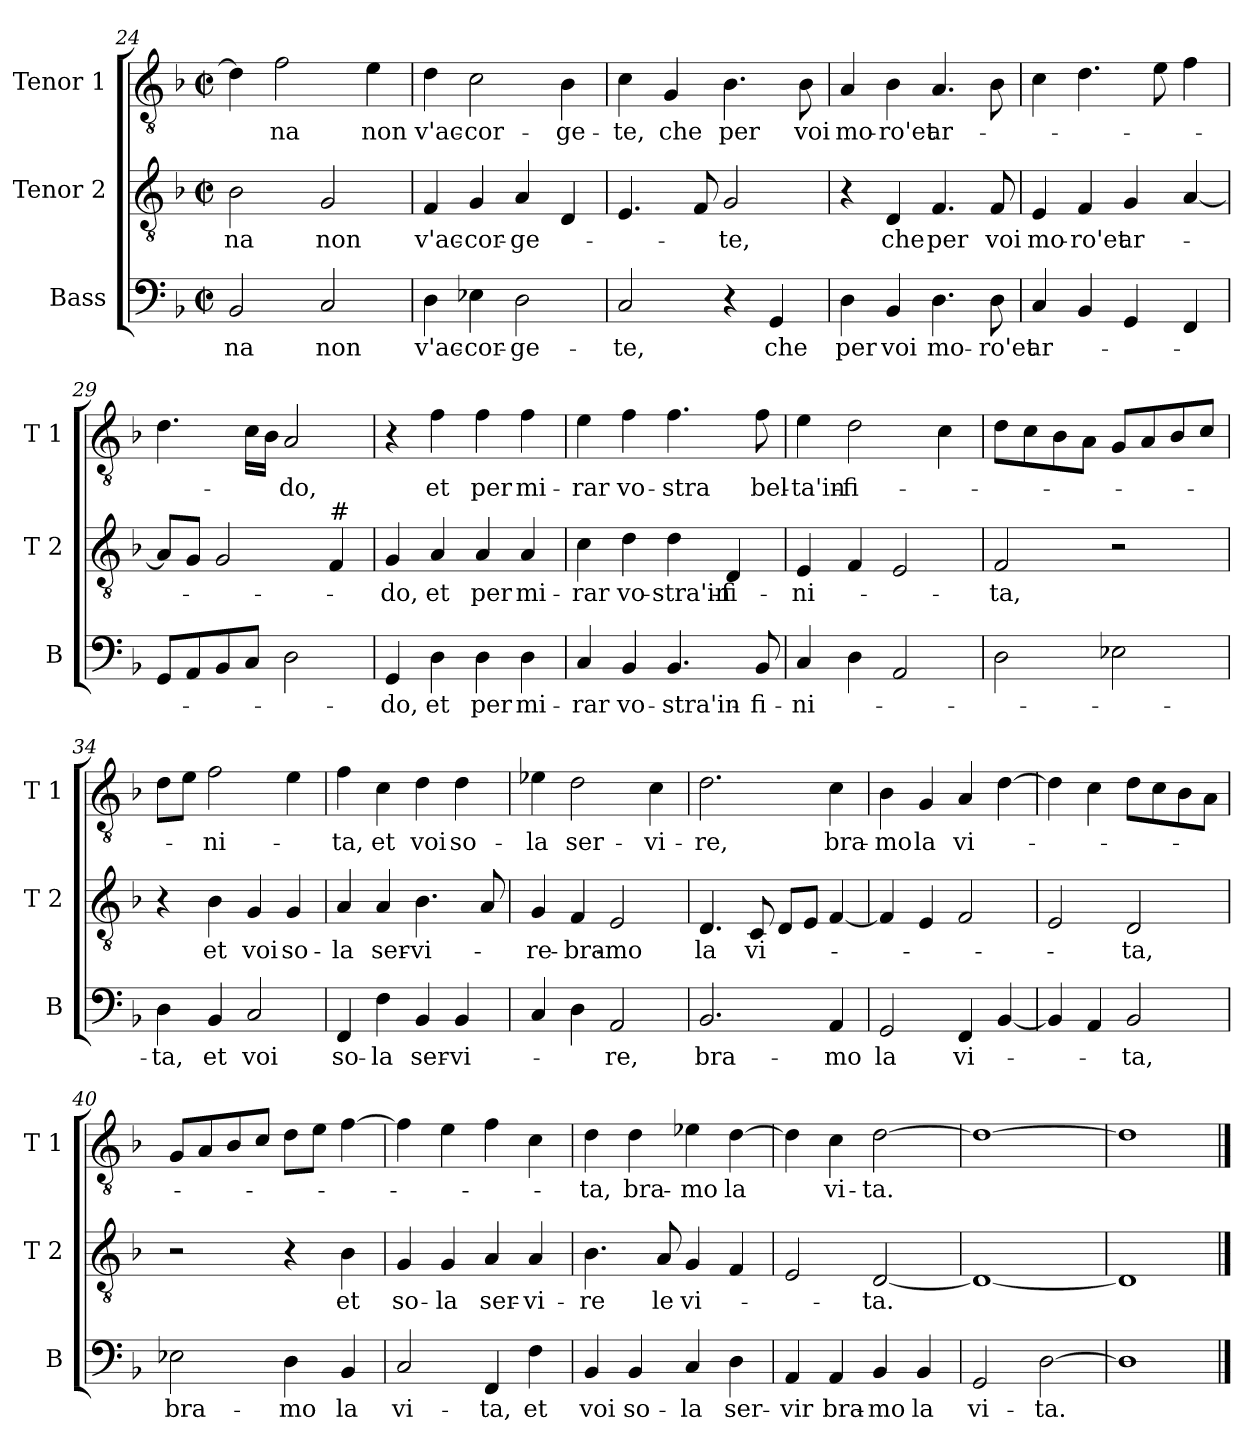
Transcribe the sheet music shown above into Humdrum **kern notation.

**kern	**text	**kern	**text	**kern	**text
*part3	*part3	*part2	*part2	*part1	*part1
*staff3	*staff3	*staff2	*staff2	*staff1	*staff1
*I"Bass	*	*I"Tenor 2	*	*I"Tenor 1	*
*I'B	*	*I'T 2	*	*I'T 1	*
*clefF4	*	*clefGv2	*	*clefGv2	*
*k[b-]	*	*k[b-]	*	*k[b-]	*
*F:	*	*F:	*	*F:	*
*M2/2	*	*M2/2	*	*M2/2	*
*met(c|)	*	*met(c|)	*	*met(c|)	*
=24	=24	=24	=24	=24	=24
!	!LO:LY:b	!	!LO:LY:b	!	!
2BB-/	-na	2B-\	-na	4d\]	.
!	!	!	!	!	!LO:LY:b
.	.	.	.	2f\	-na
!	!LO:LY:b	!	!LO:LY:b	!	!
2C/	non	2G/	non	.	.
!	!	!	!	!	!LO:LY:b
.	.	.	.	4e\	non
=25	=25	=25	=25	=25	=25
!	!LO:LY:b	!	!LO:LY:b	!	!LO:LY:b
4D\	v'ac-	4F/	v'ac-	4d\	v'ac-
!	!LO:LY:b	!	!LO:LY:b	!	!LO:LY:b
4E-X\	-cor-	4G/	-cor-	2c\	-cor-
!	!LO:LY:b	!	!LO:LY:b	!	!
2D\	-ge-	4A/	-ge-	.	.
!	!	!	!	!	!LO:LY:b
.	.	4D/	.	4B-\	-ge-
!!LO:LB:g=z
=26	=26	=26	=26	=26	=26
!	!LO:LY:b	!	!	!	!LO:LY:b
2C/	-te,	4.E/	.	4c\	-te,
!	!	!	!	!	!LO:LY:b
.	.	.	.	4G/	che
.	.	8F/	.	.	.
!	!	!	!LO:LY:b	!	!LO:LY:b
4r	.	2G/	-te,	4.B-\	per
!	!LO:LY:b	!	!	!	!
4GG/	che	.	.	.	.
!	!	!	!	!	!LO:LY:b
.	.	.	.	8B-\	voi
=27	=27	=27	=27	=27	=27
!	!LO:LY:b	!	!	!	!LO:LY:b
4D\	per	4r	.	4A/	mo-
!	!LO:LY:b	!	!LO:LY:b	!	!LO:LY:b
4BB-/	voi	4D/	che	4B-\	-ro'et
!	!LO:LY:b	!	!LO:LY:b	!	!LO:LY:b
4.D\	mo-	4.F/	per	4.A/	ar-
!	!LO:LY:b	!	!LO:LY:b	!	!
8D\	-ro'et	8F/	voi	8B-\	.
=28	=28	=28	=28	=28	=28
!	!LO:LY:b	!	!LO:LY:b	!	!
4C/	ar-	4E/	mo-	4c\	.
!	!	!	!LO:LY:b	!	!
4BB-/	.	4F/	-ro'et	4.d\	.
!	!	!	!LO:LY:b	!	!
4GG/	.	4G/	ar-	.	.
.	.	.	.	8e\	.
4FF/	.	[4A/	.	4f\	.
=29	=29	=29	=29	=29	=29
8GG/L	.	8A/L]	.	4.d\	.
8AA/	.	8G/J	.	.	.
8BB-/	.	2G/	.	.	.
8C/J	.	.	.	16c\LL	.
.	.	.	.	16B-\JJ	.
!	!	!	!	!	!LO:LY:b
2D\	.	.	.	2A/	-do,
!	!	!LO:TX:a:t=#	!	!	!
.	.	4F/	.	.	.
=30	=30	=30	=30	=30	=30
!	!LO:LY:b	!	!LO:LY:b	!	!
4GG/	-do,	4G/	-do,	4r	.
!	!LO:LY:b	!	!LO:LY:b	!	!LO:LY:b
4D\	et	4A/	et	4f\	et
!	!LO:LY:b	!	!LO:LY:b	!	!LO:LY:b
4D\	per	4A/	per	4f\	per
!	!LO:LY:b	!	!LO:LY:b	!	!LO:LY:b
4D\	mi-	4A/	mi-	4f\	mi-
!!LO:LB:g=z
=31	=31	=31	=31	=31	=31
!	!LO:LY:b	!	!LO:LY:b	!	!LO:LY:b
4C/	-rar	4c\	-rar	4e\	-rar
!	!LO:LY:b	!	!LO:LY:b	!	!LO:LY:b
4BB-/	vo-	4d\	vo-	4f\	vo-
!	!LO:LY:b	!	!LO:LY:b	!	!LO:LY:b
4.BB-/	-stra'in-	4d\	-stra'in-	4.f\	-stra
!	!	!	!LO:LY:b	!	!
.	.	4D/	-fi-	.	.
!	!LO:LY:b	!	!	!	!LO:LY:b
8BB-/	-fi-	.	.	8f\	bel-
=32	=32	=32	=32	=32	=32
!	!LO:LY:b	!	!LO:LY:b	!	!LO:LY:b
4C/	-ni-	4E/	-ni-	4e\	-ta'in-
!	!	!	!	!	!LO:LY:b
4D\	.	4F/	.	2d\	-fi-
2AA/	.	2E/	.	.	.
.	.	.	.	4c\	.
=33	=33	=33	=33	=33	=33
!	!	!	!LO:LY:b	!	!
2D\	.	2F/	-ta,	8d\L	.
.	.	.	.	8c\	.
.	.	.	.	8B-\	.
.	.	.	.	8A\J	.
2E-X\	.	2r	.	8G/L	.
.	.	.	.	8A/	.
.	.	.	.	8B-/	.
.	.	.	.	8c/J	.
=34	=34	=34	=34	=34	=34
!	!LO:LY:b	!	!	!	!
4D\	-ta,	4r	.	8d\L	.
.	.	.	.	8e\J	.
!	!LO:LY:b	!	!LO:LY:b	!	!LO:LY:b
4BB-/	et	4B-\	et	2f\	-ni-
!	!LO:LY:b	!	!LO:LY:b	!	!
2C/	voi	4G/	voi	.	.
!	!	!	!LO:LY:b	!	!
.	.	4G/	so-	4e\	.
=35	=35	=35	=35	=35	=35
!	!LO:LY:b	!	!LO:LY:b	!	!LO:LY:b
4FF/	so-	4A/	-la	4f\	-ta,
!	!LO:LY:b	!	!LO:LY:b	!	!LO:LY:b
4F\	-la	4A/	ser-	4c\	et
!	!LO:LY:b	!	!LO:LY:b	!	!LO:LY:b
4BB-/	ser-	4.B-\	-vi-	4d\	voi
!	!LO:LY:b	!	!	!	!LO:LY:b
4BB-/	-vi-	.	.	4d\	so-
.	.	8A/	.	.	.
!!LO:PB:g=z
=36	=36	=36	=36	=36	=36
!	!	!	!LO:LY:b	!	!LO:LY:b
4C/	.	4G/	-re-	4e-X\	-la
!	!	!	!LO:LY:b	!	!LO:LY:b
4D\	.	4F/	-bra-	2d\	ser-
!	!LO:LY:b	!	!LO:LY:b	!	!
2AA/	-re,	2E/	-mo	.	.
!	!	!	!	!	!LO:LY:b
.	.	.	.	4c\	-vi-
=37	=37	=37	=37	=37	=37
!	!LO:LY:b	!	!LO:LY:b	!	!LO:LY:b
2.BB-/	bra-	4.D/	la	2.d\	-re,
!	!	!	!LO:LY:b	!	!
.	.	8C/	vi-	.	.
.	.	8D/L	.	.	.
.	.	8E/J	.	.	.
!	!LO:LY:b	!	!	!	!LO:LY:b
4AA/	-mo	[4F/	.	4c\	bra-
=38	=38	=38	=38	=38	=38
!	!LO:LY:b	!	!	!	!LO:LY:b
2GG/	la	4F/]	.	4B-\	-mo
!	!	!	!	!	!LO:LY:b
.	.	4E/	.	4G/	la
!	!LO:LY:b	!	!	!	!LO:LY:b
4FF/	vi-	2F/	.	4A/	vi-
[4BB-/	.	.	.	[4d\	.
=39	=39	=39	=39	=39	=39
4BB-/]	.	2E/	.	4d\]	.
4AA/	.	.	.	4c\	.
!	!LO:LY:b	!	!LO:LY:b	!	!
2BB-/	-ta,	2D/	-ta,	8d\L	.
.	.	.	.	8c\	.
.	.	.	.	8B-\	.
.	.	.	.	8A\J	.
=40	=40	=40	=40	=40	=40
!	!LO:LY:b	!	!	!	!
2E-X\	bra-	2r	.	8G/L	.
.	.	.	.	8A/	.
.	.	.	.	8B-/	.
.	.	.	.	8c/J	.
!	!LO:LY:b	!	!	!	!
4D\	-mo	4r	.	8d\L	.
.	.	.	.	8e\J	.
!	!LO:LY:b	!	!LO:LY:b	!	!
4BB-/	la	4B-\	et	[4f\	.
!!LO:LB:g=z
=41	=41	=41	=41	=41	=41
!	!LO:LY:b	!	!LO:LY:b	!	!
2C/	vi-	4G/	so-	4f\]	.
!	!	!	!LO:LY:b	!	!
.	.	4G/	-la	4e\	.
!	!LO:LY:b	!	!LO:LY:b	!	!
4FF/	-ta,	4A/	ser-	4f\	.
!	!LO:LY:b	!	!LO:LY:b	!	!
4F\	et	4A/	-vi-	4c\	.
=42	=42	=42	=42	=42	=42
!	!LO:LY:b	!	!LO:LY:b	!	!LO:LY:b
4BB-/	voi	4.B-\	-re	4d\	-ta,
!	!LO:LY:b	!	!	!	!LO:LY:b
4BB-/	so-	.	.	4d\	bra-
!	!	!	!LO:LY:b	!	!
.	.	8A/	le	.	.
!	!LO:LY:b	!	!LO:LY:b	!	!LO:LY:b
4C/	-la	4G/	vi-	4e-X\	-mo
!	!LO:LY:b	!	!	!	!LO:LY:b
4D\	ser-	4F/	.	[4d\	la
=43	=43	=43	=43	=43	=43
!	!LO:LY:b	!	!	!	!
4AA/	-vir	2E/	.	4d\]	.
!	!LO:LY:b	!	!	!	!LO:LY:b
4AA/	bra-	.	.	4c\	vi-
!	!LO:LY:b	!	!LO:LY:b	!	!LO:LY:b
4BB-/	-mo	[2D/	-ta.	[2d\	-ta.
!	!LO:LY:b	!	!	!	!
4BB-/	la	.	.	.	.
=44	=44	=44	=44	=44	=44
!	!LO:LY:b	!	!	!	!
2GG/	vi-	1D_	.	1d_	.
!	!LO:LY:b	!	!	!	!
[2D\	-ta.	.	.	.	.
=45	=45	=45	=45	=45	=45
1D]	.	1D]	.	1d]	.
==	==	==	==	==	==
*-	*-	*-	*-	*-	*-
